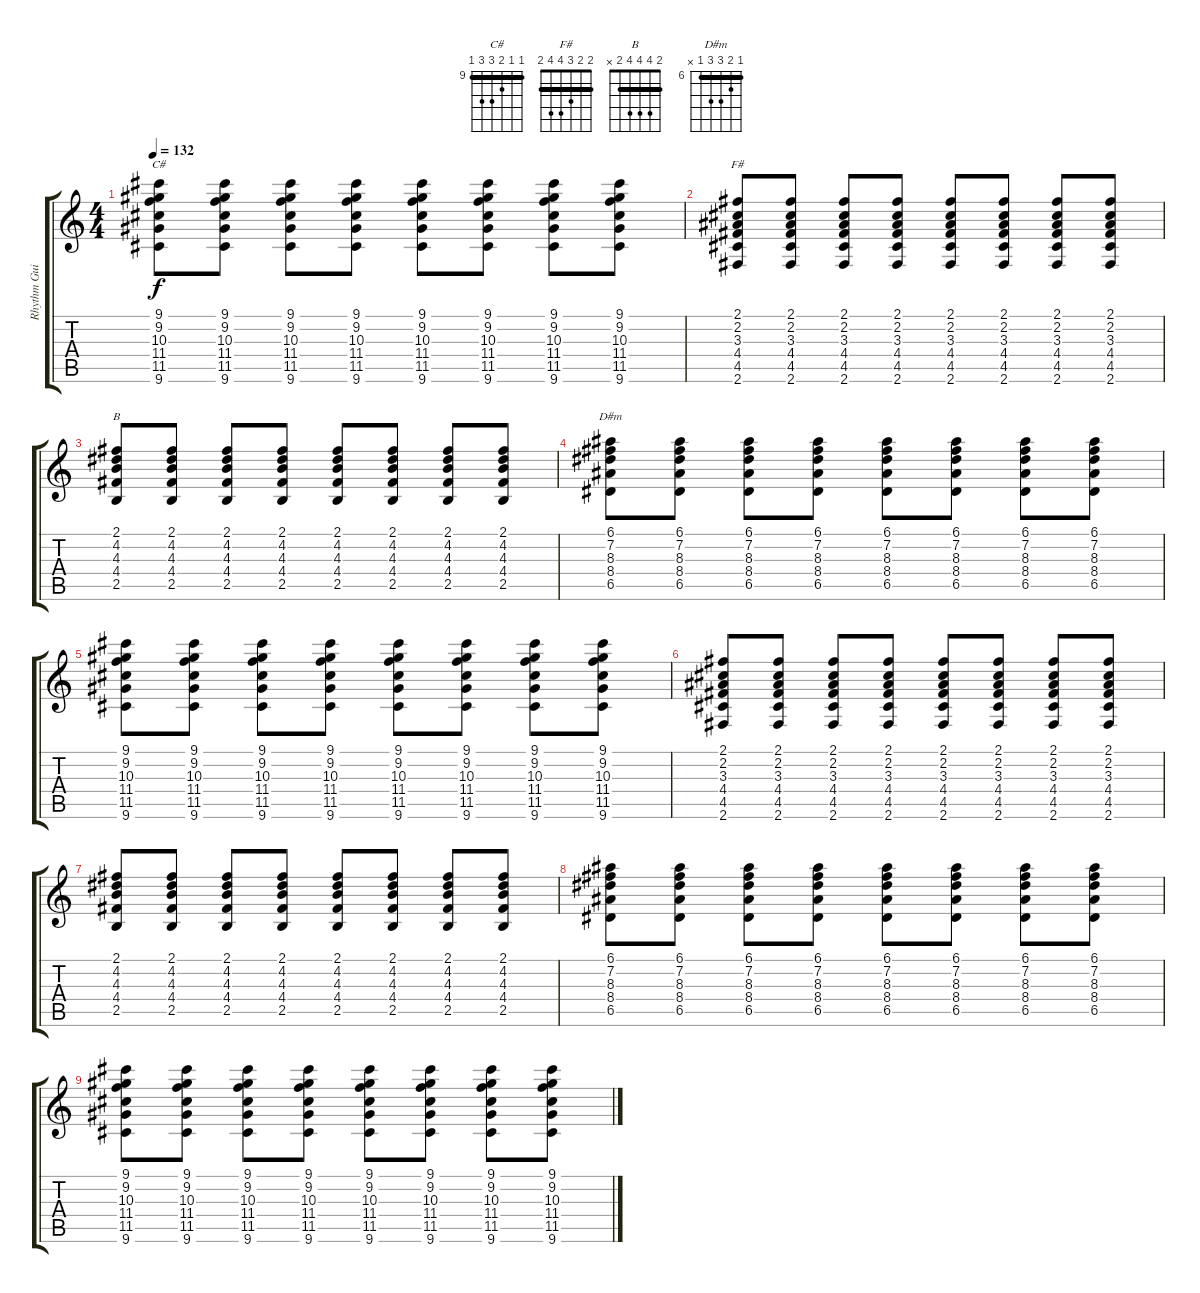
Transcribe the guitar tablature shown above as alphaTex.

\track ("Rhythm Guitar" "Rhythm Gui") {instrument acousticguitarsteel}
\staff {score tabs}
\tuning (E4 B3 G3 D3 A2 E2) {hide}
\chord ("C#" 9 9 10 11 11 9) {firstfret 9 barre 9}
\chord ("F#" 2 2 3 4 4 2) {barre 2}
\chord ("B" 2 4 4 4 2 x) {barre 2}
\chord ("D#m" 6 7 8 8 6 x) {firstfret 6 barre 6}
\ts (4 4)
\tempo 132
\clef g2
\ks c
(9.1 9.2 10.3 11.4 11.5 9.6).8{ch "C#" dy f} (9.1 9.2 10.3 11.4 11.5 9.6).8 (9.1 9.2 10.3 11.4 11.5 9.6).8 (9.1 9.2 10.3 11.4 11.5 9.6).8 (9.1 9.2 10.3 11.4 11.5 9.6).8 (9.1 9.2 10.3 11.4 11.5 9.6).8 (9.1 9.2 10.3 11.4 11.5 9.6).8 (9.1 9.2 10.3 11.4 11.5 9.6).8 |
(2.1 2.2 3.3 4.4 4.5 2.6).8{ch "F#"} (2.1 2.2 3.3 4.4 4.5 2.6).8 (2.1 2.2 3.3 4.4 4.5 2.6).8 (2.1 2.2 3.3 4.4 4.5 2.6).8 (2.1 2.2 3.3 4.4 4.5 2.6).8 (2.1 2.2 3.3 4.4 4.5 2.6).8 (2.1 2.2 3.3 4.4 4.5 2.6).8 (2.1 2.2 3.3 4.4 4.5 2.6).8 |
(2.1 4.2 4.3 4.4 2.5).8{ch "B"} (2.1 4.2 4.3 4.4 2.5).8 (2.1 4.2 4.3 4.4 2.5).8 (2.1 4.2 4.3 4.4 2.5).8 (2.1 4.2 4.3 4.4 2.5).8 (2.1 4.2 4.3 4.4 2.5).8 (2.1 4.2 4.3 4.4 2.5).8 (2.1 4.2 4.3 4.4 2.5).8 |
(6.1 7.2 8.3 8.4 6.5).8{ch "D#m"} (6.1 7.2 8.3 8.4 6.5).8 (6.1 7.2 8.3 8.4 6.5).8 (6.1 7.2 8.3 8.4 6.5).8 (6.1 7.2 8.3 8.4 6.5).8 (6.1 7.2 8.3 8.4 6.5).8 (6.1 7.2 8.3 8.4 6.5).8 (6.1 7.2 8.3 8.4 6.5).8 |
(9.1 9.2 10.3 11.4 11.5 9.6).8 (9.1 9.2 10.3 11.4 11.5 9.6).8 (9.1 9.2 10.3 11.4 11.5 9.6).8 (9.1 9.2 10.3 11.4 11.5 9.6).8 (9.1 9.2 10.3 11.4 11.5 9.6).8 (9.1 9.2 10.3 11.4 11.5 9.6).8 (9.1 9.2 10.3 11.4 11.5 9.6).8 (9.1 9.2 10.3 11.4 11.5 9.6).8 |
(2.1 2.2 3.3 4.4 4.5 2.6).8 (2.1 2.2 3.3 4.4 4.5 2.6).8 (2.1 2.2 3.3 4.4 4.5 2.6).8 (2.1 2.2 3.3 4.4 4.5 2.6).8 (2.1 2.2 3.3 4.4 4.5 2.6).8 (2.1 2.2 3.3 4.4 4.5 2.6).8 (2.1 2.2 3.3 4.4 4.5 2.6).8 (2.1 2.2 3.3 4.4 4.5 2.6).8 |
(2.1 4.2 4.3 4.4 2.5).8 (2.1 4.2 4.3 4.4 2.5).8 (2.1 4.2 4.3 4.4 2.5).8 (2.1 4.2 4.3 4.4 2.5).8 (2.1 4.2 4.3 4.4 2.5).8 (2.1 4.2 4.3 4.4 2.5).8 (2.1 4.2 4.3 4.4 2.5).8 (2.1 4.2 4.3 4.4 2.5).8 |
(6.1 7.2 8.3 8.4 6.5).8 (6.1 7.2 8.3 8.4 6.5).8 (6.1 7.2 8.3 8.4 6.5).8 (6.1 7.2 8.3 8.4 6.5).8 (6.1 7.2 8.3 8.4 6.5).8 (6.1 7.2 8.3 8.4 6.5).8 (6.1 7.2 8.3 8.4 6.5).8 (6.1 7.2 8.3 8.4 6.5).8 |
(9.1 9.2 10.3 11.4 11.5 9.6).8 (9.1 9.2 10.3 11.4 11.5 9.6).8 (9.1 9.2 10.3 11.4 11.5 9.6).8 (9.1 9.2 10.3 11.4 11.5 9.6).8 (9.1 9.2 10.3 11.4 11.5 9.6).8 (9.1 9.2 10.3 11.4 11.5 9.6).8 (9.1 9.2 10.3 11.4 11.5 9.6).8 (9.1 9.2 10.3 11.4 11.5 9.6).8
